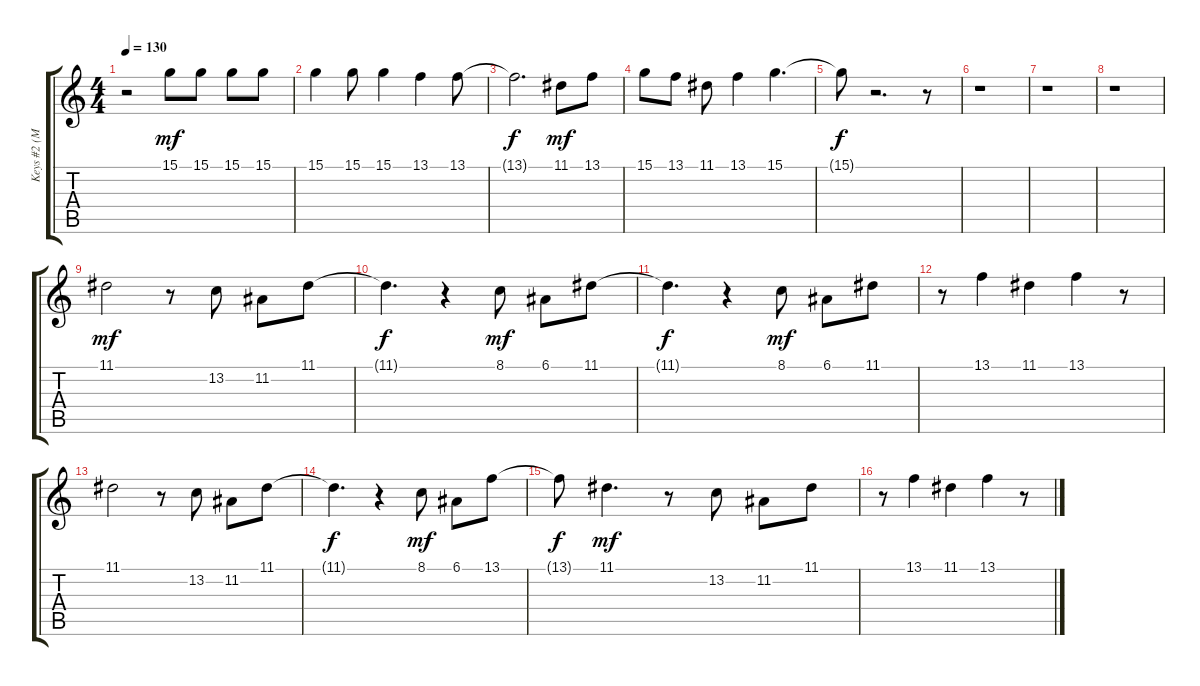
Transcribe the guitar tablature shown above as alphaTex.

\track ("Keys #2 (MIDI)" "Keys #2 (M") {instrument acousticgrandpiano}
\staff {score tabs}
\tuning (E4 B3 G3 D3 A2 E2) {hide}
\ts (4 4)
\tempo 130
\clef g2
\ks c
r.2{dy mf} 15.1.8 15.1.8 15.1.8 15.1.8 |
15.1.4 15.1.8 15.1.4 13.1.4 13.1.8 |
13.1{t}.2{d dy f} 11.1.8{dy mf} 13.1.8 |
15.1.8 13.1.8 11.1.8 13.1.4 15.1.4{d} |
15.1{t}.8{dy f} r.2{d} r.8 |
r.1 |
r.1 |
r.1 |
11.1.2{dy mf} r.8 13.2.8 11.2.8 11.1.8 |
11.1{t}.4{d dy f} r.4 8.1.8{dy mf} 6.1.8 11.1.8 |
11.1{t}.4{d dy f} r.4 8.1.8{dy mf} 6.1.8 11.1.8 |
r.8 13.1.4 11.1.4 13.1.4 r.8 |
11.1.2 r.8 13.2.8 11.2.8 11.1.8 |
11.1{t}.4{d dy f} r.4 8.1.8{dy mf} 6.1.8 13.1.8 |
13.1{t}.8{dy f} 11.1.4{d dy mf} r.8 13.2.8 11.2.8 11.1.8 |
r.8 13.1.4 11.1.4 13.1.4 r.8
